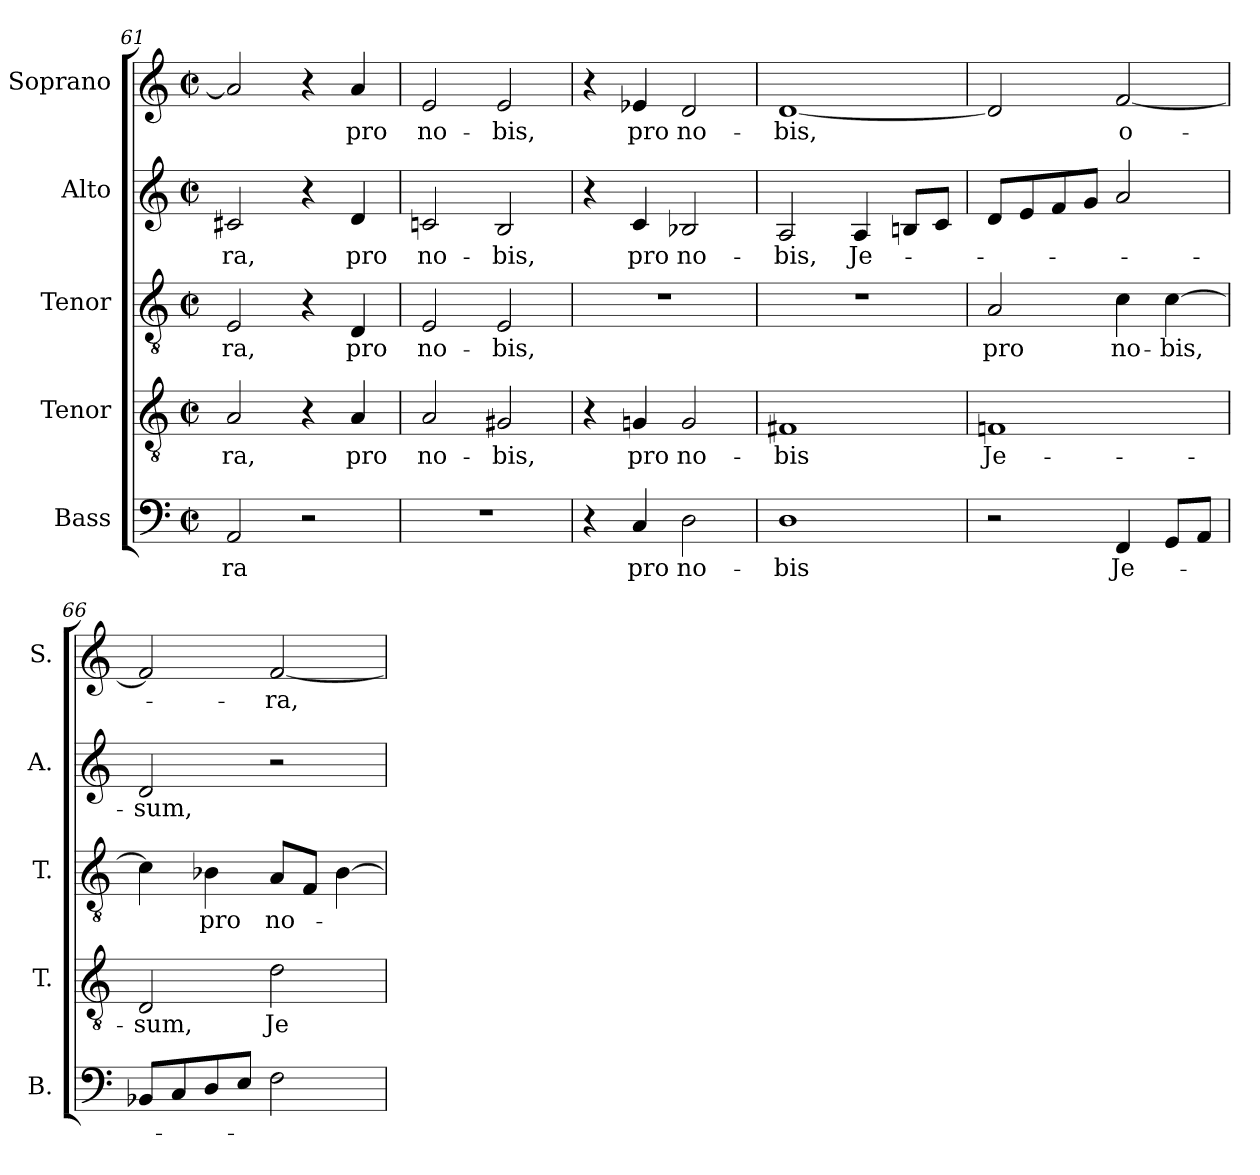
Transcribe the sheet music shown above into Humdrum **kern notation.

**kern	**text	**kern	**text	**kern	**text	**kern	**text	**kern	**text
*part5	*part5	*part4	*part4	*part3	*part3	*part2	*part2	*part1	*part1
*staff5	*staff5	*staff4	*staff4	*staff3	*staff3	*staff2	*staff2	*staff1	*staff1
*I"Bass	*	*I"Tenor	*	*I"Tenor	*	*I"Alto	*	*I"Soprano	*
*I'B.	*	*I'T.	*	*I'T.	*	*I'A.	*	*I'S.	*
*clefF4	*	*clefGv2	*	*clefGv2	*	*clefG2	*	*clefG2	*
*	*	*ITrd7c12	*	*ITrd7c12	*	*	*	*	*
*k[]	*	*k[]	*	*k[]	*	*k[]	*	*k[]	*
*C:	*	*C:	*	*C:	*	*C:	*	*C:	*
*M2/2	*	*M2/2	*	*M2/2	*	*M2/2	*	*M2/2	*
*met(c|)	*	*met(c|)	*	*met(c|)	*	*met(c|)	*	*met(c|)	*
=61	=61	=61	=61	=61	=61	=61	=61	=61	=61
!	!LO:LY:b:color=#000000	!	!	!	!	!	!	!	!
!	!	!	!LO:LY:b:color=#000000	!	!	!	!	!	!
!	!	!	!	!	!LO:LY:b:color=#000000	!	!	!	!
!	!	!	!	!	!	!	!LO:LY:b:color=#000000	!	!
2AAi/	-ra	2AAi/	-ra,	2EEi/	-ra,	2c#Xi/	-ra,	2ai/]	.
2r	.	4r	.	4r	.	4r	.	4r	.
!	!	!	!LO:LY:b:color=#000000	!	!	!	!	!	!
!	!	!	!	!	!LO:LY:b:color=#000000	!	!	!	!
!	!	!	!	!	!	!	!LO:LY:b:color=#000000	!	!
!	!	!	!	!	!	!	!	!	!LO:LY:b:color=#000000
.	.	4AAi/	pro	4DDi/	pro	4di/	pro	4ai/	pro
=62	=62	=62	=62	=62	=62	=62	=62	=62	=62
!	!	!	!LO:LY:b:color=#000000	!	!	!	!	!	!
!	!	!	!	!	!LO:LY:b:color=#000000	!	!	!	!
!	!	!	!	!	!	!	!LO:LY:b:color=#000000	!	!
!	!	!	!	!	!	!	!	!	!LO:LY:b:color=#000000
1r	.	2AAi/	no-	2EEi/	no-	2cni/	no-	2ei/	no-
!	!	!	!LO:LY:b:color=#000000	!	!	!	!	!	!
!	!	!	!	!	!LO:LY:b:color=#000000	!	!	!	!
!	!	!	!	!	!	!	!LO:LY:b:color=#000000	!	!
!	!	!	!	!	!	!	!	!	!LO:LY:b:color=#000000
.	.	2GG#Xi/	-bis,	2EEi/	-bis,	2Bi/	-bis,	2ei/	-bis,
!!LO:LB:g=z
=63	=63	=63	=63	=63	=63	=63	=63	=63	=63
4r	.	4r	.	1r	.	4r	.	4r	.
!	!LO:LY:b:color=#000000	!	!	!	!	!	!	!	!
!	!	!	!LO:LY:b:color=#000000	!	!	!	!	!	!
!	!	!	!	!	!	!	!LO:LY:b:color=#000000	!	!
!	!	!	!	!	!	!	!	!	!LO:LY:b:color=#000000
4Ci/	pro	4GGni/	pro	.	.	4ci/	pro	4e-Xi/	pro
!	!LO:LY:b:color=#000000	!	!	!	!	!	!	!	!
!	!	!	!LO:LY:b:color=#000000	!	!	!	!	!	!
!	!	!	!	!	!	!	!LO:LY:b:color=#000000	!	!
!	!	!	!	!	!	!	!	!	!LO:LY:b:color=#000000
2Di\	no-	2GGi/	no-	.	.	2B-Xi/	no-	2di/	no-
=64	=64	=64	=64	=64	=64	=64	=64	=64	=64
!	!LO:LY:b:color=#000000	!	!	!	!	!	!	!	!
!	!	!	!LO:LY:b:color=#000000	!	!	!	!	!	!
!	!	!	!	!	!	!	!LO:LY:b:color=#000000	!	!
!	!	!	!	!	!	!	!	!	!LO:LY:b:color=#000000
1Di	-bis	1FF#Xi	-bis	1r	.	2Ai/	-bis,	[1di	-bis,
!	!	!	!	!	!	!	!LO:LY:b:color=#000000	!	!
.	.	.	.	.	.	4Ai/	Je-	.	.
.	.	.	.	.	.	8Bni/L	.	.	.
.	.	.	.	.	.	8ci/J	.	.	.
=65	=65	=65	=65	=65	=65	=65	=65	=65	=65
!	!	!	!LO:LY:b:color=#000000	!	!	!	!	!	!
!	!	!	!	!	!LO:LY:b:color=#000000	!	!	!	!
2r	.	1FFni	Je-	2AAi/	pro	8di/L	.	2di/]	.
.	.	.	.	.	.	8ei/	.	.	.
.	.	.	.	.	.	8fi/	.	.	.
.	.	.	.	.	.	8gi/J	.	.	.
!	!LO:LY:b:color=#000000	!	!	!	!	!	!	!	!
!	!	!	!	!	!LO:LY:b:color=#000000	!	!	!	!
!	!	!	!	!	!	!	!	!	!LO:LY:b:color=#000000
4FFi/	Je-	.	.	4Ci\	no-	2ai/	.	[2fi/	o-
!	!	!	!	!	!LO:LY:b:color=#000000	!	!	!	!
8GGi/L	.	.	.	[4Ci\	-bis,	.	.	.	.
8AAi/J	.	.	.	.	.	.	.	.	.
=66	=66	=66	=66	=66	=66	=66	=66	=66	=66
!	!	!	!LO:LY:b:color=#000000	!	!	!	!	!	!
!	!	!	!	!	!	!	!LO:LY:b:color=#000000	!	!
8BB-Xi/L	.	2DDi/	-sum,	4Ci\]	.	2di/	-sum,	2fi/]	.
8Ci/	.	.	.	.	.	.	.	.	.
!	!	!	!	!	!LO:LY:b:color=#000000	!	!	!	!
8Di/	.	.	.	4BB-Xi\	pro	.	.	.	.
8Ei/J	.	.	.	.	.	.	.	.	.
!	!	!	!LO:LY:b:color=#000000	!	!	!	!	!	!
!	!	!	!	!	!LO:LY:b:color=#000000	!	!	!	!
!	!	!	!	!	!	!	!	!	!LO:LY:b:color=#000000
2Fi\	.	2Di\	Je-	8AAi/L	no-	2r	.	[2fi/	-ra,
.	.	.	.	8FFi/J	.	.	.	.	.
.	.	.	.	[4BB-i\	.	.	.	.	.
=	=	=	=	=	=	=	=	=	=
*-	*-	*-	*-	*-	*-	*-	*-	*-	*-
